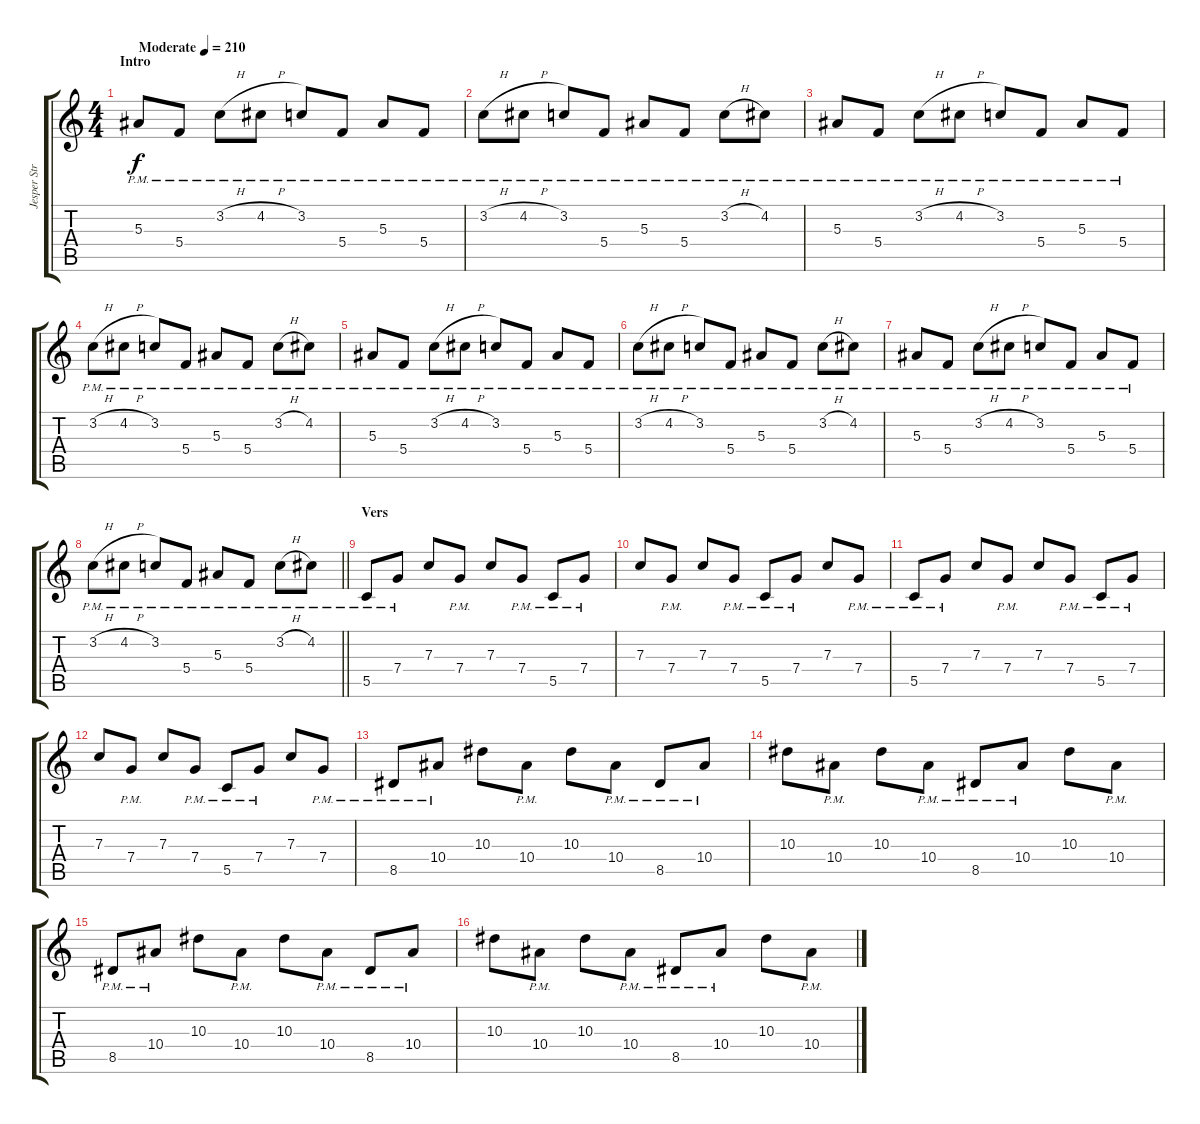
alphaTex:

\track ("Jesper Strömblad" "Jesper Str") {instrument distortionguitar}
\staff {score tabs}
\tuning (D4 A3 F3 C3 G2 C2) {hide}
\ts (4 4)
\section ("" "Intro")
\tempo (210 "Moderate")
\clef g2
\ks c
5.3{pm}.8{dy f instrument distortionguitar} 5.4{pm}.8 3.2{h pm}.8 4.2{h pm}.8 3.2{pm}.8 5.4{pm}.8 5.3{pm}.8 5.4{pm}.8 |
3.2{h pm}.8 4.2{h pm}.8 3.2{pm}.8 5.4{pm}.8 5.3{pm}.8 5.4{pm}.8 3.2{h pm}.8 4.2{pm}.8 |
5.3{pm}.8 5.4{pm}.8 3.2{h pm}.8 4.2{h pm}.8 3.2{pm}.8 5.4{pm}.8 5.3{pm}.8 5.4{pm}.8 |
3.2{h pm}.8 4.2{h pm}.8 3.2{pm}.8 5.4{pm}.8 5.3{pm}.8 5.4{pm}.8 3.2{h pm}.8 4.2{pm}.8 |
5.3{pm}.8 5.4{pm}.8 3.2{h pm}.8 4.2{h pm}.8 3.2{pm}.8 5.4{pm}.8 5.3{pm}.8 5.4{pm}.8 |
3.2{h pm}.8 4.2{h pm}.8 3.2{pm}.8 5.4{pm}.8 5.3{pm}.8 5.4{pm}.8 3.2{h pm}.8 4.2{pm}.8 |
5.3{pm}.8 5.4{pm}.8 3.2{h pm}.8 4.2{h pm}.8 3.2{pm}.8 5.4{pm}.8 5.3{pm}.8 5.4{pm}.8 |
\barLineRight lightlight
3.2{h pm}.8 4.2{h pm}.8 3.2{pm}.8 5.4{pm}.8 5.3{pm}.8 5.4{pm}.8 3.2{h pm}.8 4.2{pm}.8 |
\section ("" "Vers")
5.5{pm}.8 7.4{pm}.8 7.3.8 7.4{pm}.8 7.3.8 7.4{pm}.8 5.5{pm}.8 7.4{pm}.8 |
7.3.8 7.4{pm}.8 7.3.8 7.4{pm}.8 5.5{pm}.8 7.4{pm}.8 7.3.8 7.4{pm}.8 |
5.5{pm}.8 7.4{pm}.8 7.3.8 7.4{pm}.8 7.3.8 7.4{pm}.8 5.5{pm}.8 7.4{pm}.8 |
7.3.8 7.4{pm}.8 7.3.8 7.4{pm}.8 5.5{pm}.8 7.4{pm}.8 7.3.8 7.4{pm}.8 |
8.5{pm}.8 10.4{pm}.8 10.3.8 10.4{pm}.8 10.3.8 10.4{pm}.8 8.5{pm}.8 10.4{pm}.8 |
10.3.8 10.4{pm}.8 10.3.8 10.4{pm}.8 8.5{pm}.8 10.4{pm}.8 10.3.8 10.4{pm}.8 |
8.5{pm}.8 10.4{pm}.8 10.3.8 10.4{pm}.8 10.3.8 10.4{pm}.8 8.5{pm}.8 10.4{pm}.8 |
10.3.8 10.4{pm}.8 10.3.8 10.4{pm}.8 8.5{pm}.8 10.4{pm}.8 10.3.8 10.4{pm}.8
